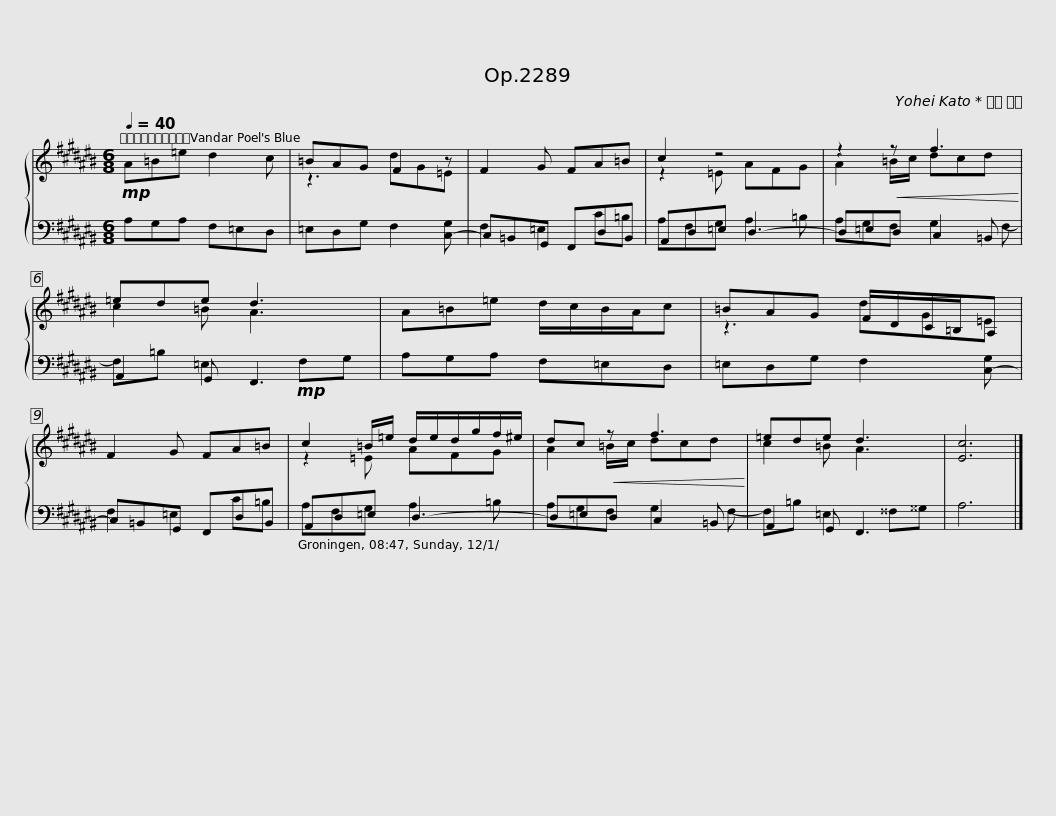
X:1
%%score { ( 1 3 ) | ( 2 4 ) }
L:1/8
Q:1/4=40
M:6/8
I:linebreak $
K:C#
V:1 treble
V:3 treble
V:2 bass
V:4 bass
V:1
!mp! A=B=e d2 c | =BAG F2 z | F2 G FA=B | c2 z4 | z2!<(! z f3!<)! |$ %5
 =ede d3 | A=B=e d/c/B/A/c | =BAG F/D/C/=B,/A, | F2 G FA=B |$ c2 =B/=e/ d/e/d/g/f/^e/ | %10
 dc!<(! z f3!<)! | =ede d3 | [Ec]6 |] %13
V:2
 A,G,A, F,=E,D, | =E,D,G, F,2 [C,-G,] | C,=B,,G,, F,,D,B,, | A,,D,=E, D,3- | D,=E,D, C,2 =B,, |$ %5
 A,,2 G,, F,,3 | A,G,A, F,=E,D, | =E,D,G, F,2 [C,-G,] | C,=B,,G,, F,,D,B,, |$ A,,D,=E, D,3- | %10
 D,=E,D, C,2 =B,, | A,,2 G,, F,,3 | A,6 |] %13
V:3
 x6 | z3 dG=E | x6 | z2 =E AFG | A2 =B/c/ dcd |$ %5
 c2 =B A3 | x6 | z3 dG=E | x6 |$ z2 =E AFG | %10
 A2 =B/c/ dcd | c2 =B A3 | x6 |] %13
V:4
 x6 | x6 | F,2 =E,2 C=B, | A,F,G, A,2 =B, | A,G,F, G,2 F,- |$ %5
 F,=B, =E,2!mp! F,G, | x6 | x6 | F,2 =E,2 C=B, |$ A,F,G, A,2 =B, | %10
 A,G,F, G,2 F,- | F,=B, =E,2 ^^F,^^G, | x6 |] %13
